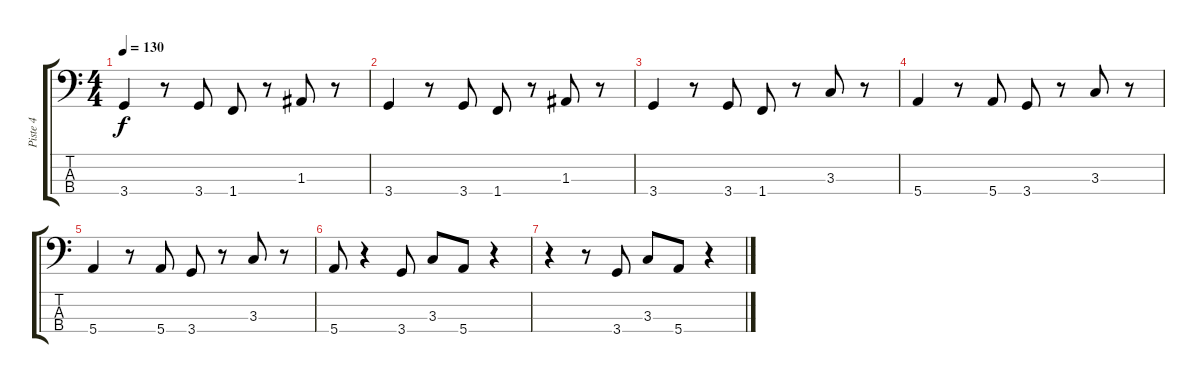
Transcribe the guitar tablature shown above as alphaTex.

\track ("Piste 4" "Piste 4") {instrument electricbassfinger}
\staff {score tabs}
\tuning (G2 D2 A1 E1) {hide}
\ts (4 4)
\tempo 130
\clef f4
\ks c
3.4.4{dy f instrument electricbassfinger} r.8 3.4.8 1.4.8 r.8 1.3.8 r.8 |
3.4.4 r.8 3.4.8 1.4.8 r.8 1.3.8 r.8 |
3.4.4 r.8 3.4.8 1.4.8 r.8 3.3.8 r.8 |
5.4.4 r.8 5.4.8 3.4.8 r.8 3.3.8 r.8 |
5.4.4 r.8 5.4.8 3.4.8 r.8 3.3.8 r.8 |
5.4.8 r.4 3.4.8 3.3.8 5.4.8 r.4 |
r.4 r.8 3.4.8 3.3.8 5.4.8 r.4
